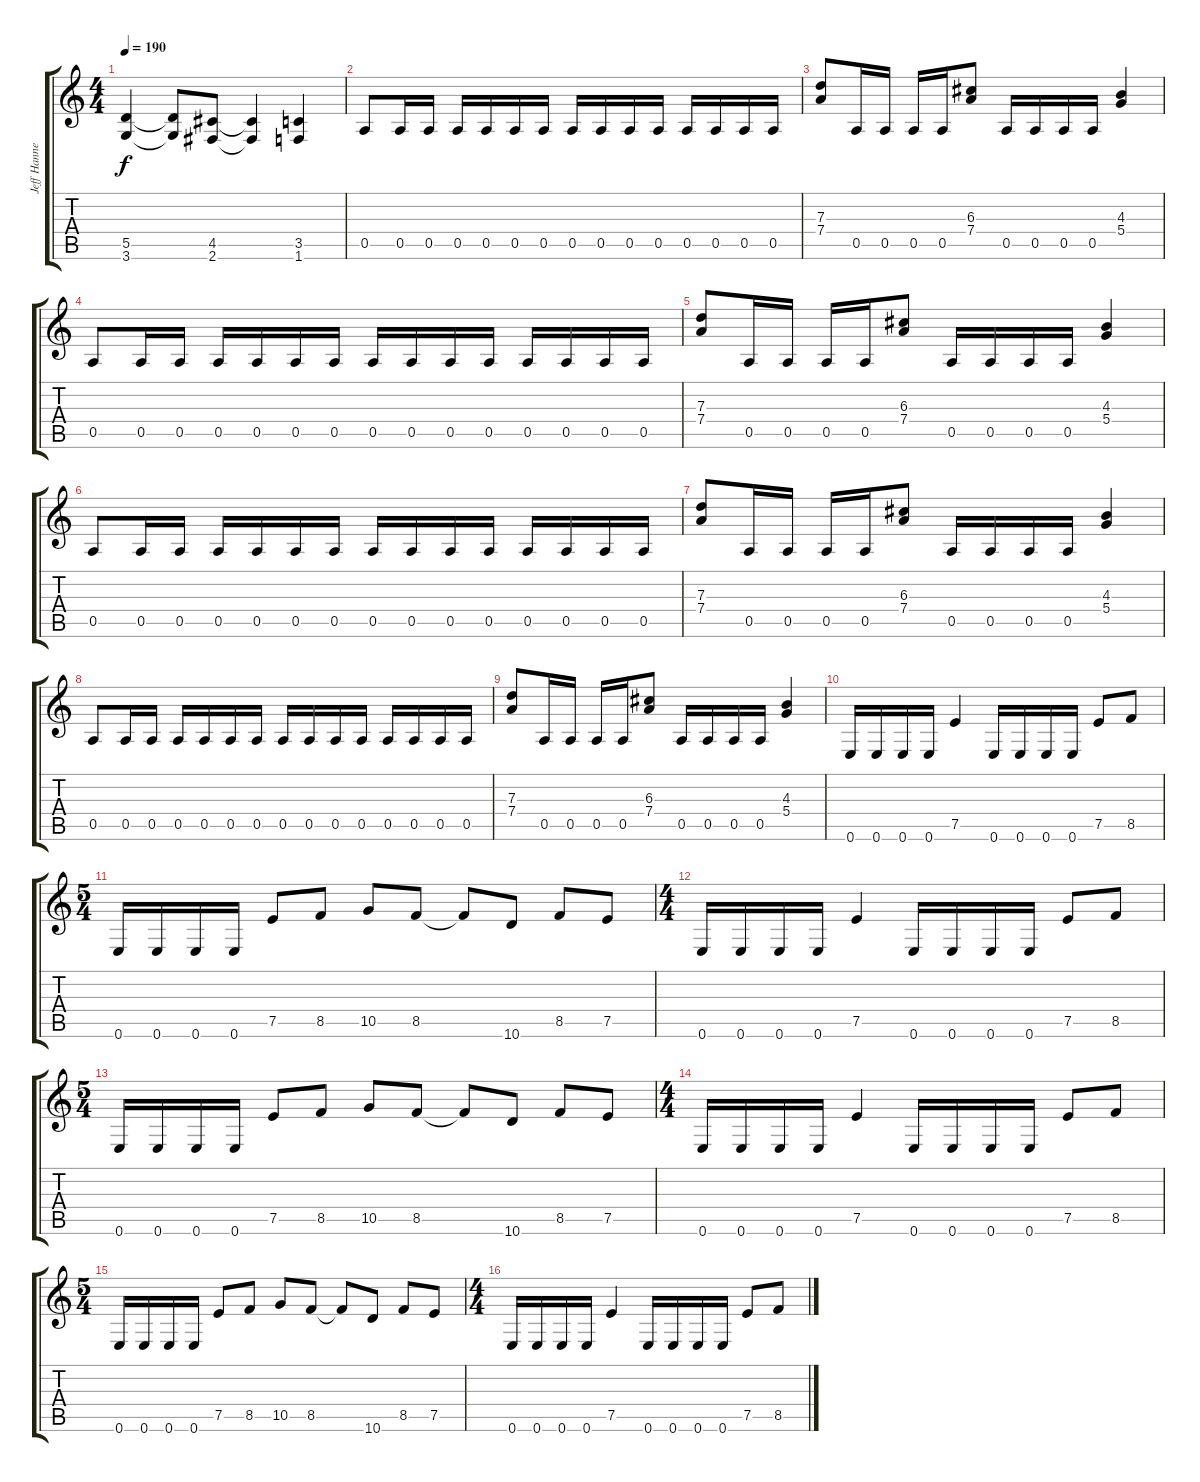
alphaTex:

\track ("Jeff Hanneman" "Jeff Hanne") {instrument distortionguitar}
\staff {score tabs}
\tuning (E4 B3 G3 D3 A2 E2) {hide}
\ts (4 4)
\tempo 190
\clef g2
\ks c
(5.5 3.6).4{dy f} (5.5{t} 3.6{t}).8 (4.5 2.6).8 (4.5{t} 2.6{t}).4 (3.5 1.6).4 |
0.5.8 0.5.16 0.5.16 0.5.16 0.5.16 0.5.16 0.5.16 0.5.16 0.5.16 0.5.16 0.5.16 0.5.16 0.5.16 0.5.16 0.5.16 |
(7.3 7.4).8 0.5.16 0.5.16 0.5.16 0.5.16 (6.3 7.4).8 0.5.16 0.5.16 0.5.16 0.5.16 (4.3 5.4).4 |
0.5.8 0.5.16 0.5.16 0.5.16 0.5.16 0.5.16 0.5.16 0.5.16 0.5.16 0.5.16 0.5.16 0.5.16 0.5.16 0.5.16 0.5.16 |
(7.3 7.4).8 0.5.16 0.5.16 0.5.16 0.5.16 (6.3 7.4).8 0.5.16 0.5.16 0.5.16 0.5.16 (4.3 5.4).4 |
0.5.8 0.5.16 0.5.16 0.5.16 0.5.16 0.5.16 0.5.16 0.5.16 0.5.16 0.5.16 0.5.16 0.5.16 0.5.16 0.5.16 0.5.16 |
(7.3 7.4).8 0.5.16 0.5.16 0.5.16 0.5.16 (6.3 7.4).8 0.5.16 0.5.16 0.5.16 0.5.16 (4.3 5.4).4 |
0.5.8 0.5.16 0.5.16 0.5.16 0.5.16 0.5.16 0.5.16 0.5.16 0.5.16 0.5.16 0.5.16 0.5.16 0.5.16 0.5.16 0.5.16 |
(7.3 7.4).8 0.5.16 0.5.16 0.5.16 0.5.16 (6.3 7.4).8 0.5.16 0.5.16 0.5.16 0.5.16 (4.3 5.4).4 |
0.6.16 0.6.16 0.6.16 0.6.16 7.5.4 0.6.16 0.6.16 0.6.16 0.6.16 7.5.8 8.5.8 |
\ts (5 4)
0.6.16 0.6.16 0.6.16 0.6.16 7.5.8 8.5.8 10.5.8 8.5.8 8.5{t}.8 10.6.8 8.5.8 7.5.8 |
\ts (4 4)
0.6.16 0.6.16 0.6.16 0.6.16 7.5.4 0.6.16 0.6.16 0.6.16 0.6.16 7.5.8 8.5.8 |
\ts (5 4)
0.6.16 0.6.16 0.6.16 0.6.16 7.5.8 8.5.8 10.5.8 8.5.8 8.5{t}.8 10.6.8 8.5.8 7.5.8 |
\ts (4 4)
0.6.16 0.6.16 0.6.16 0.6.16 7.5.4 0.6.16 0.6.16 0.6.16 0.6.16 7.5.8 8.5.8 |
\ts (5 4)
0.6.16 0.6.16 0.6.16 0.6.16 7.5.8 8.5.8 10.5.8 8.5.8 8.5{t}.8 10.6.8 8.5.8 7.5.8 |
\ts (4 4)
0.6.16 0.6.16 0.6.16 0.6.16 7.5.4 0.6.16 0.6.16 0.6.16 0.6.16 7.5.8 8.5.8
